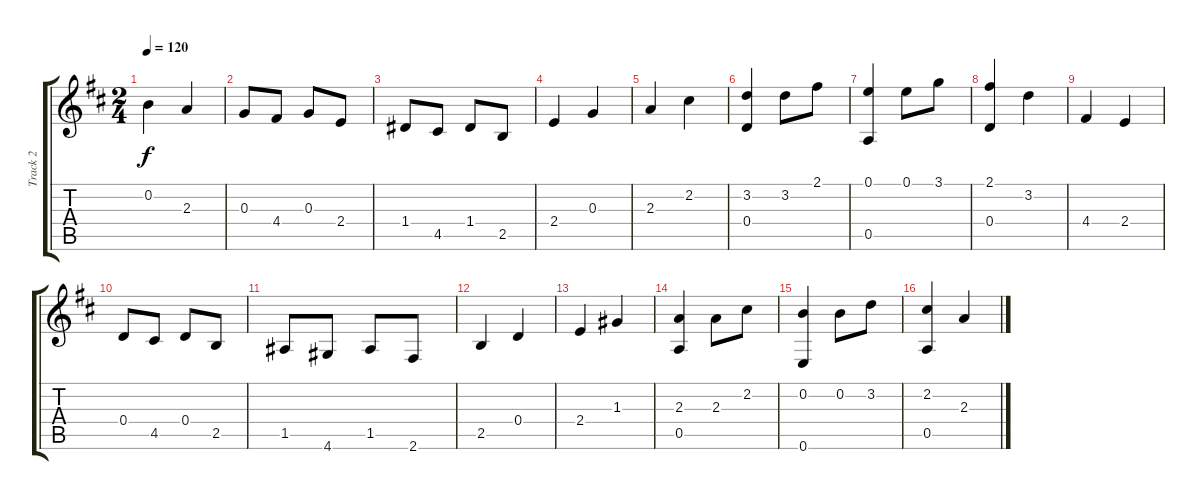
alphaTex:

\track ("Track 2" "Track 2") {instrument acousticguitarsteel}
\staff {score tabs}
\tuning (E4 B3 G3 D3 A2 E2) {hide}
\ts (2 4)
\tempo 120
\clef g2
\ks d
0.2.4{dy f} 2.3.4 |
0.3.8 4.4.8 0.3.8 2.4.8 |
1.4.8 4.5.8 1.4.8 2.5.8 |
2.4.4 0.3.4 |
2.3.4 2.2.4 |
(3.2 0.4).4 3.2.8 2.1.8 |
(0.1 0.5).4 0.1.8 3.1.8 |
(2.1 0.4).4 3.2.4 |
4.4.4 2.4.4 |
0.4.8 4.5.8 0.4.8 2.5.8 |
1.5.8 4.6.8 1.5.8 2.6.8 |
2.5.4 0.4.4 |
2.4.4 1.3.4 |
(2.3 0.5).4 2.3.8 2.2.8 |
(0.2 0.6).4 0.2.8 3.2.8 |
(2.2 0.5).4 2.3.4
